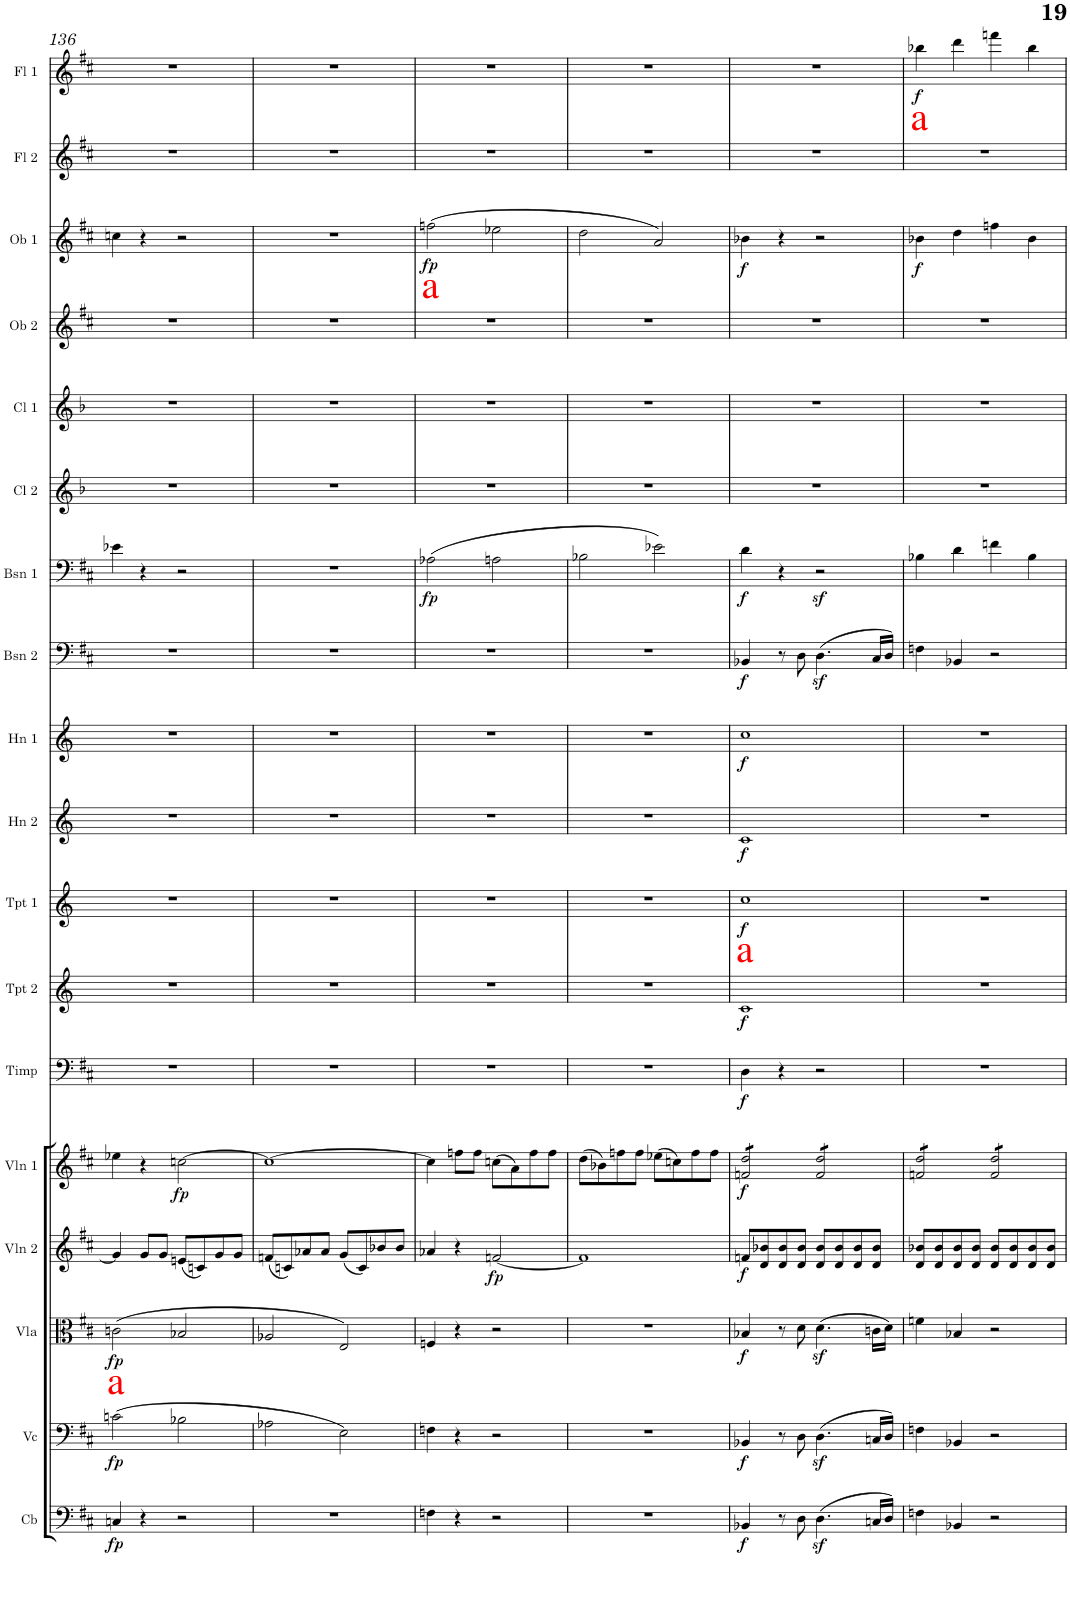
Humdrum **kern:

**kern	**dynam	**kern	**dynam	**kern	**text	**dynam	**kern	**dynam	**kern	**dynam	**kern	**dynam	**kern	**dynam	**kern	**text	**dynam	**kern	**dynam	**kern	**dynam	**kern	**dynam	**kern	**dynam	**kern	**kern	**kern	**kern	**text	**dynam	**kern	**kern	**text	**dynam
*part18	*part18	*part17	*part17	*part16	*part16	*part16	*part15	*part15	*part14	*part14	*part13	*part13	*part12	*part12	*part11	*part11	*part11	*part10	*part10	*part9	*part9	*part8	*part8	*part7	*part7	*part6	*part5	*part4	*part3	*part3	*part3	*part2	*part1	*part1	*part1
*staff18	*staff18	*staff17	*staff17	*staff16	*staff16	*staff16	*staff15	*staff15	*staff14	*staff14	*staff13	*staff13	*staff12	*staff12	*staff11	*staff11	*staff11	*staff10	*staff10	*staff9	*staff9	*staff8	*staff8	*staff7	*staff7	*staff6	*staff5	*staff4	*staff3	*staff3	*staff3	*staff2	*staff1	*staff1	*staff1
*I"Contrabass	*	*I"Violoncello	*	*I"Viola	*	*	*I"Violin 2	*	*I"Violin 1	*	*I"Timpani	*	*I"D Trumpet 2	*	*I"D Trumpet 1	*	*	*I"D Horn 2	*	*I"D Horn 1	*	*I"Bassoon 2	*	*I"Bassoon 1	*	*I"A Clarinet 2	*I"A Clarinet 1	*I"Oboe 2	*I"Oboe 1	*	*	*I"Flute 2	*I"Flute 1	*	*
*I'Cb	*	*I'Vc	*	*I'Vla	*	*	*I'Vln 2	*	*I'Vln 1	*	*I'Timp	*	*I'Tpt 2	*	*I'Tpt 1	*	*	*I'Hn 2	*	*I'Hn 1	*	*I'Bsn 2	*	*I'Bsn 1	*	*I'Cl 2	*I'Cl 1	*I'Ob 2	*I'Ob 1	*	*	*I'Fl 2	*I'Fl 1	*	*
!!LO:PB:g=z
*clefF4	*	*clefF4	*	*clefC3	*	*	*clefG2	*	*clefG2	*	*clefF4	*	*clefG2	*	*clefG2	*	*	*clefG2	*	*clefG2	*	*clefF4	*	*clefF4	*	*clefG2	*clefG2	*clefG2	*clefG2	*	*	*clefG2	*clefG2	*	*
*Trd7c12	*	*	*	*	*	*	*	*	*	*	*	*	*Trd-1c-2	*	*Trd-1c-2	*	*	*Trd6c10	*	*Trd6c10	*	*	*	*	*	*Trd2c3	*Trd2c3	*	*	*	*	*	*	*	*
*k[f#c#]	*	*k[f#c#]	*	*k[f#c#]	*	*	*k[f#c#]	*	*k[f#c#]	*	*k[f#c#]	*	*k[]	*	*k[]	*	*	*k[]	*	*k[]	*	*k[f#c#]	*	*k[f#c#]	*	*k[b-]	*k[b-]	*k[f#c#]	*k[f#c#]	*	*	*k[f#c#]	*k[f#c#]	*	*
*M2/2	*	*M2/2	*	*M2/2	*	*	*M2/2	*	*M2/2	*	*M2/2	*	*M2/2	*	*M2/2	*	*	*M2/2	*	*M2/2	*	*M2/2	*	*M2/2	*	*M2/2	*M2/2	*M2/2	*M2/2	*	*	*M2/2	*M2/2	*	*
*met(c|)	*	*met(c|)	*	*met(c|)	*	*	*met(c|)	*	*met(c|)	*	*met(c|)	*	*met(c|)	*	*met(c|)	*	*	*met(c|)	*	*met(c|)	*	*met(c|)	*	*met(c|)	*	*met(c|)	*met(c|)	*met(c|)	*met(c|)	*	*	*met(c|)	*met(c|)	*	*
=136	=136	=136	=136	=136	=136	=136	=136	=136	=136	=136	=136	=136	=136	=136	=136	=136	=136	=136	=136	=136	=136	=136	=136	=136	=136	=136	=136	=136	=136	=136	=136	=136	=136	=136	=136
!	!LO:DY:b	!	!LO:DY:b	!	!LO:LY:b:color=#FF0000	!LO:DY:b	!	!	!	!	!	!	!	!	!	!	!	!	!	!	!	!	!	!	!	!	!	!	!	!	!	!	!	!	!
4Cn/	fp	(2cn\	fp	(2cn\	a	fp	4g/]	.	4ee-X\	.	1r	.	1r	.	1r	.	.	1r	.	1r	.	1r	.	4e-X\	.	1r	1r	1r	4ccn\	.	.	1r	1r	.	.
4r	.	.	.	.	.	.	8g/L	.	4r	.	.	.	.	.	.	.	.	.	.	.	.	.	.	4r	.	.	.	.	4r	.	.	.	.	.	.
.	.	.	.	.	.	.	8g/J	.	.	.	.	.	.	.	.	.	.	.	.	.	.	.	.	.	.	.	.	.	.	.	.	.	.	.	.
!	!	!	!	!	!	!	!	!	!	!LO:DY:b	!	!	!	!	!	!	!	!	!	!	!	!	!	!	!	!	!	!	!	!	!	!	!	!	!
2r	.	2B-X\	.	2B-X/	.	.	(8en/L	.	[2ccn\	fp	.	.	.	.	.	.	.	.	.	.	.	.	.	2r	.	.	.	.	2r	.	.	.	.	.	.
.	.	.	.	.	.	.	8cn/)	.	.	.	.	.	.	.	.	.	.	.	.	.	.	.	.	.	.	.	.	.	.	.	.	.	.	.	.
.	.	.	.	.	.	.	8g/	.	.	.	.	.	.	.	.	.	.	.	.	.	.	.	.	.	.	.	.	.	.	.	.	.	.	.	.
.	.	.	.	.	.	.	8g/J	.	.	.	.	.	.	.	.	.	.	.	.	.	.	.	.	.	.	.	.	.	.	.	.	.	.	.	.
=137	=137	=137	=137	=137	=137	=137	=137	=137	=137	=137	=137	=137	=137	=137	=137	=137	=137	=137	=137	=137	=137	=137	=137	=137	=137	=137	=137	=137	=137	=137	=137	=137	=137	=137	=137
1r	.	2A-X\	.	2A-X/	.	.	(8fn/L	.	1cc_	.	1r	.	1r	.	1r	.	.	1r	.	1r	.	1r	.	1r	.	1r	1r	1r	1r	.	.	1r	1r	.	.
.	.	.	.	.	.	.	8cn/)	.	.	.	.	.	.	.	.	.	.	.	.	.	.	.	.	.	.	.	.	.	.	.	.	.	.	.	.
.	.	.	.	.	.	.	8a-X/	.	.	.	.	.	.	.	.	.	.	.	.	.	.	.	.	.	.	.	.	.	.	.	.	.	.	.	.
.	.	.	.	.	.	.	8a-/J	.	.	.	.	.	.	.	.	.	.	.	.	.	.	.	.	.	.	.	.	.	.	.	.	.	.	.	.
.	.	2E\)	.	2E/)	.	.	(8g/L	.	.	.	.	.	.	.	.	.	.	.	.	.	.	.	.	.	.	.	.	.	.	.	.	.	.	.	.
.	.	.	.	.	.	.	8c/)	.	.	.	.	.	.	.	.	.	.	.	.	.	.	.	.	.	.	.	.	.	.	.	.	.	.	.	.
.	.	.	.	.	.	.	8b-X/	.	.	.	.	.	.	.	.	.	.	.	.	.	.	.	.	.	.	.	.	.	.	.	.	.	.	.	.
.	.	.	.	.	.	.	8b-/J	.	.	.	.	.	.	.	.	.	.	.	.	.	.	.	.	.	.	.	.	.	.	.	.	.	.	.	.
=138	=138	=138	=138	=138	=138	=138	=138	=138	=138	=138	=138	=138	=138	=138	=138	=138	=138	=138	=138	=138	=138	=138	=138	=138	=138	=138	=138	=138	=138	=138	=138	=138	=138	=138	=138
!	!	!	!	!	!	!	!	!	!	!	!	!	!	!	!	!	!	!	!	!	!	!	!	!	!LO:DY:b	!	!	!	!	!LO:LY:b:color=#FF0000	!LO:DY:b	!	!	!	!
4Fn\	.	4Fn\	.	4Fn/	.	.	4a-X/	.	4cc\]	.	1r	.	1r	.	1r	.	.	1r	.	1r	.	1r	.	(2A-X\	fp	1r	1r	1r	(2ffn\	a	fp	1r	1r	.	.
4r	.	4r	.	4r	.	.	4r	.	8ffn\L	.	.	.	.	.	.	.	.	.	.	.	.	.	.	.	.	.	.	.	.	.	.	.	.	.	.
.	.	.	.	.	.	.	.	.	8ff\J	.	.	.	.	.	.	.	.	.	.	.	.	.	.	.	.	.	.	.	.	.	.	.	.	.	.
!	!	!	!	!	!	!	!	!LO:DY:b	!	!	!	!	!	!	!	!	!	!	!	!	!	!	!	!	!	!	!	!	!	!	!	!	!	!	!
2r	.	2r	.	2r	.	.	[2fn/	fp	(8ccn\L	.	.	.	.	.	.	.	.	.	.	.	.	.	.	2An\	.	.	.	.	2ee-X\	.	.	.	.	.	.
.	.	.	.	.	.	.	.	.	8a\)	.	.	.	.	.	.	.	.	.	.	.	.	.	.	.	.	.	.	.	.	.	.	.	.	.	.
.	.	.	.	.	.	.	.	.	8ff\	.	.	.	.	.	.	.	.	.	.	.	.	.	.	.	.	.	.	.	.	.	.	.	.	.	.
.	.	.	.	.	.	.	.	.	8ff\J	.	.	.	.	.	.	.	.	.	.	.	.	.	.	.	.	.	.	.	.	.	.	.	.	.	.
=139	=139	=139	=139	=139	=139	=139	=139	=139	=139	=139	=139	=139	=139	=139	=139	=139	=139	=139	=139	=139	=139	=139	=139	=139	=139	=139	=139	=139	=139	=139	=139	=139	=139	=139	=139
1r	.	1r	.	1r	.	.	1f]	.	(8dd\L	.	1r	.	1r	.	1r	.	.	1r	.	1r	.	1r	.	2B-X\	.	1r	1r	1r	2dd\	.	.	1r	1r	.	.
.	.	.	.	.	.	.	.	.	8b-X\)	.	.	.	.	.	.	.	.	.	.	.	.	.	.	.	.	.	.	.	.	.	.	.	.	.	.
.	.	.	.	.	.	.	.	.	8ffn\	.	.	.	.	.	.	.	.	.	.	.	.	.	.	.	.	.	.	.	.	.	.	.	.	.	.
.	.	.	.	.	.	.	.	.	8ff\J	.	.	.	.	.	.	.	.	.	.	.	.	.	.	.	.	.	.	.	.	.	.	.	.	.	.
.	.	.	.	.	.	.	.	.	(8ee-X\L	.	.	.	.	.	.	.	.	.	.	.	.	.	.	2e-X\)	.	.	.	.	2a/)	.	.	.	.	.	.
.	.	.	.	.	.	.	.	.	8ccn\)	.	.	.	.	.	.	.	.	.	.	.	.	.	.	.	.	.	.	.	.	.	.	.	.	.	.
.	.	.	.	.	.	.	.	.	8ff\	.	.	.	.	.	.	.	.	.	.	.	.	.	.	.	.	.	.	.	.	.	.	.	.	.	.
.	.	.	.	.	.	.	.	.	8ff\J	.	.	.	.	.	.	.	.	.	.	.	.	.	.	.	.	.	.	.	.	.	.	.	.	.	.
=140	=140	=140	=140	=140	=140	=140	=140	=140	=140	=140	=140	=140	=140	=140	=140	=140	=140	=140	=140	=140	=140	=140	=140	=140	=140	=140	=140	=140	=140	=140	=140	=140	=140	=140	=140
!	!LO:DY:b	!	!LO:DY:b	!	!	!LO:DY:b	!	!LO:DY:b	!	!LO:DY:b	!	!LO:DY:b	!	!LO:DY:b	!	!LO:LY:b:color=#FF0000	!LO:DY:b	!	!LO:DY:b	!	!LO:DY:b	!	!LO:DY:b	!	!LO:DY:b	!	!	!	!	!	!LO:DY:b	!	!	!	!
*	*	*	*	*	*	*	*	*	*tremolo	*	*	*	*	*	*	*	*	*	*	*	*	*	*	*	*	*	*	*	*	*	*	*	*	*	*
4BB-X/	f	4BB-X/	f	4B-X/	.	f	8fn/L	f	8fn/ 8dd/L	f	4D\	f	1c	f	1cc	a	f	1c	f	1cc	f	4BB-X/	f	4d\	f	1r	1r	1r	4b-X\	.	f	1r	1r	.	.
.	.	.	.	.	.	.	8d/ 8b-X/	.	8fn/ 8dd/	.	.	.	.	.	.	.	.	.	.	.	.	.	.	.	.	.	.	.	.	.	.	.	.	.	.
8r	.	8r	.	8r	.	.	8d/ 8b-/	.	8fn/ 8dd/	.	4r	.	.	.	.	.	.	.	.	.	.	8r	.	4r	.	.	.	.	4r	.	.	.	.	.	.
8D\	.	8D\	.	8d\	.	.	8d/ 8b-/J	.	8fn/ 8dd/J	.	.	.	.	.	.	.	.	.	.	.	.	8D\	.	.	.	.	.	.	.	.	.	.	.	.	.
!	!	!	!	!	!	!	!	!	!	!	!	!	!	!	!	!	!	!	!	!	!	!	!	!	!LO:DY:b	!	!	!	!	!	!	!	!	!	!
(4.Dz<\	.	(4.Dz<\	.	(4.dz<\	.	.	8d/ 8b-/L	.	8f/ 8dd/L	.	2r	.	.	.	.	.	.	.	.	.	.	(4.Dz<\	.	2r	sf	.	.	.	2r	.	.	.	.	.	.
.	.	.	.	.	.	.	8d/ 8b-/	.	8f/ 8dd/	.	.	.	.	.	.	.	.	.	.	.	.	.	.	.	.	.	.	.	.	.	.	.	.	.	.
.	.	.	.	.	.	.	8d/ 8b-/	.	8f/ 8dd/	.	.	.	.	.	.	.	.	.	.	.	.	.	.	.	.	.	.	.	.	.	.	.	.	.	.
16Cn/LL	.	16Cn/LL	.	16cn\LL	.	.	8d/ 8b-/J	.	8f/ 8dd/J	.	.	.	.	.	.	.	.	.	.	.	.	16C#/LL	.	.	.	.	.	.	.	.	.	.	.	.	.
16D/JJ)	.	16D/JJ)	.	16d\JJ)	.	.	.	.	.	.	.	.	.	.	.	.	.	.	.	.	.	16D/JJ)	.	.	.	.	.	.	.	.	.	.	.	.	.
=141	=141	=141	=141	=141	=141	=141	=141	=141	=141	=141	=141	=141	=141	=141	=141	=141	=141	=141	=141	=141	=141	=141	=141	=141	=141	=141	=141	=141	=141	=141	=141	=141	=141	=141	=141
!	!	!	!	!	!	!	!	!	!	!	!	!	!	!	!	!	!	!	!	!	!	!	!	!	!	!	!	!	!	!	!LO:DY:b	!	!	!LO:LY:b:color=#FF0000	!LO:DY:b
4Fn\	.	4Fn\	.	4fn\	.	.	8d/ 8b-X/L	.	8fn/ 8dd/L	.	1r	.	1r	.	1r	.	.	1r	.	1r	.	4Fn\	.	4B-X\	.	1r	1r	1r	4b-X\	.	f	1r	4bb-X\	a	f
.	.	.	.	.	.	.	8d/ 8b-/	.	8fn/ 8dd/	.	.	.	.	.	.	.	.	.	.	.	.	.	.	.	.	.	.	.	.	.	.	.	.	.	.
4BB-X/	.	4BB-X/	.	4B-X/	.	.	8d/ 8b-/	.	8fn/ 8dd/	.	.	.	.	.	.	.	.	.	.	.	.	4BB-X/	.	4d\	.	.	.	.	4dd\	.	.	.	4ddd\	.	.
.	.	.	.	.	.	.	8d/ 8b-/J	.	8fn/ 8dd/J	.	.	.	.	.	.	.	.	.	.	.	.	.	.	.	.	.	.	.	.	.	.	.	.	.	.
2r	.	2r	.	2r	.	.	8d/ 8b-/L	.	8f/ 8dd/L	.	.	.	.	.	.	.	.	.	.	.	.	2r	.	4fn\	.	.	.	.	4ffn\	.	.	.	4fffn\	.	.
.	.	.	.	.	.	.	8d/ 8b-/	.	8f/ 8dd/	.	.	.	.	.	.	.	.	.	.	.	.	.	.	.	.	.	.	.	.	.	.	.	.	.	.
.	.	.	.	.	.	.	8d/ 8b-/	.	8f/ 8dd/	.	.	.	.	.	.	.	.	.	.	.	.	.	.	4B-\	.	.	.	.	4b-\	.	.	.	4bb-\	.	.
.	.	.	.	.	.	.	8d/ 8b-/J	.	8f/ 8dd/J	.	.	.	.	.	.	.	.	.	.	.	.	.	.	.	.	.	.	.	.	.	.	.	.	.	.
*	*	*	*	*	*	*	*	*	*Xtremolo	*	*	*	*	*	*	*	*	*	*	*	*	*	*	*	*	*	*	*	*	*	*	*	*	*	*
=	=	=	=	=	=	=	=	=	=	=	=	=	=	=	=	=	=	=	=	=	=	=	=	=	=	=	=	=	=	=	=	=	=	=	=
*-	*-	*-	*-	*-	*-	*-	*-	*-	*-	*-	*-	*-	*-	*-	*-	*-	*-	*-	*-	*-	*-	*-	*-	*-	*-	*-	*-	*-	*-	*-	*-	*-	*-	*-	*-
